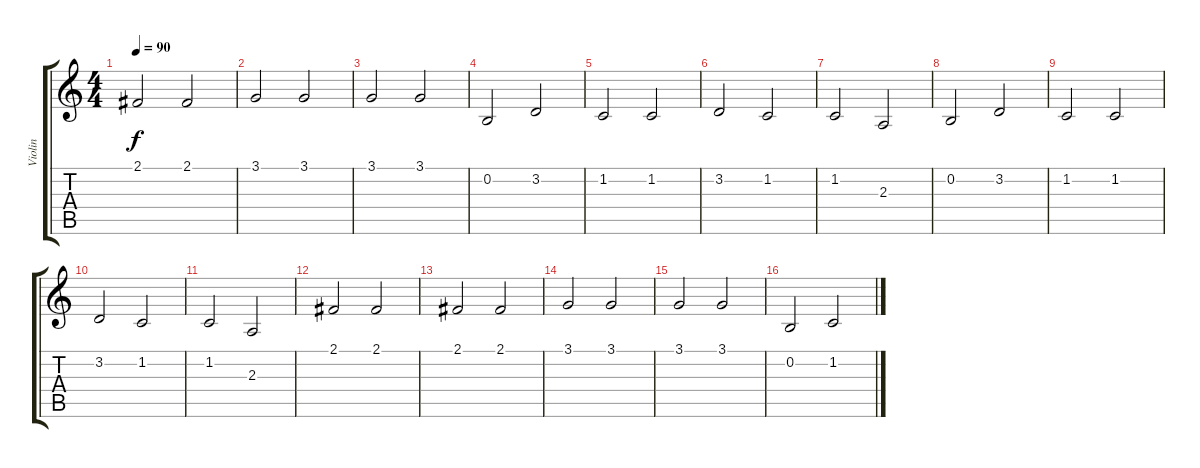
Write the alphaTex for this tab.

\track ("Violin" "Violin") {instrument violin}
\staff {score tabs}
\tuning (E4 B3 G3 D3 A2 E2) {hide}
\ts (4 4)
\tempo 90
\clef g2
\ks c
2.1.2{dy f} 2.1.2 |
3.1.2 3.1.2 |
3.1.2 3.1.2 |
0.2.2 3.2.2 |
1.2.2 1.2.2 |
3.2.2 1.2.2 |
1.2.2 2.3.2 |
0.2.2 3.2.2 |
1.2.2 1.2.2 |
3.2.2 1.2.2 |
1.2.2 2.3.2 |
2.1.2 2.1.2 |
2.1.2 2.1.2 |
3.1.2 3.1.2 |
3.1.2 3.1.2 |
0.2.2 1.2.2
